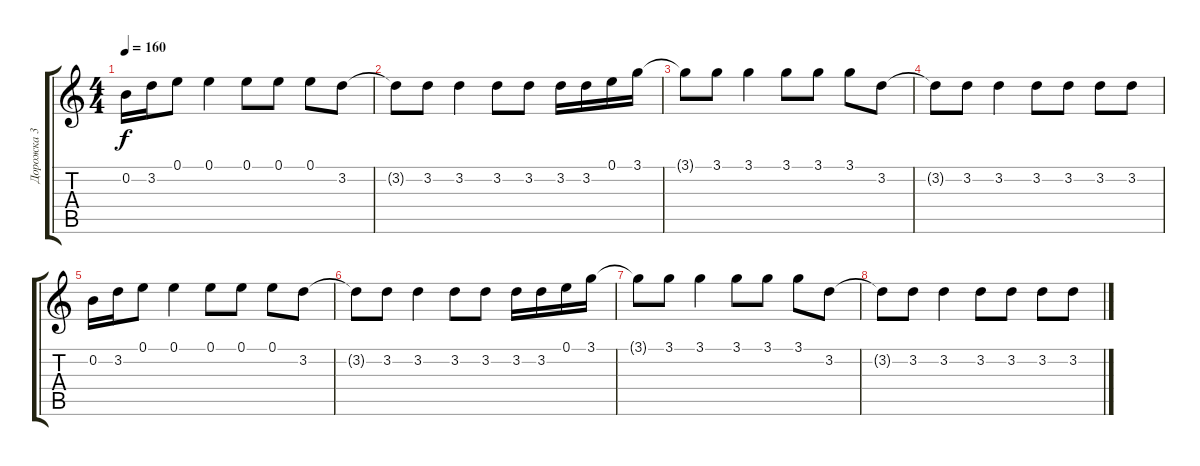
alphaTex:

\track ("Дорожка 3" "Дорожка 3") {instrument acousticguitarsteel}
\staff {score tabs}
\tuning (E4 B3 G3 D3 A2 E2) {hide}
\ts (4 4)
\tempo 160
\clef g2
\ks c
0.2.16{dy f} 3.2.16 0.1.8 0.1.4 0.1.8 0.1.8 0.1.8 3.2.8 |
3.2{t}.8 3.2.8 3.2.4 3.2.8 3.2.8 3.2.16 3.2.16 0.1.16 3.1.16 |
3.1{t}.8 3.1.8 3.1.4 3.1.8 3.1.8 3.1.8 3.2.8 |
3.2{t}.8 3.2.8 3.2.4 3.2.8 3.2.8 3.2.8 3.2.8 |
0.2.16 3.2.16 0.1.8 0.1.4 0.1.8 0.1.8 0.1.8 3.2.8 |
3.2{t}.8 3.2.8 3.2.4 3.2.8 3.2.8 3.2.16 3.2.16 0.1.16 3.1.16 |
3.1{t}.8 3.1.8 3.1.4 3.1.8 3.1.8 3.1.8 3.2.8 |
3.2{t}.8 3.2.8 3.2.4 3.2.8 3.2.8 3.2.8 3.2.8
